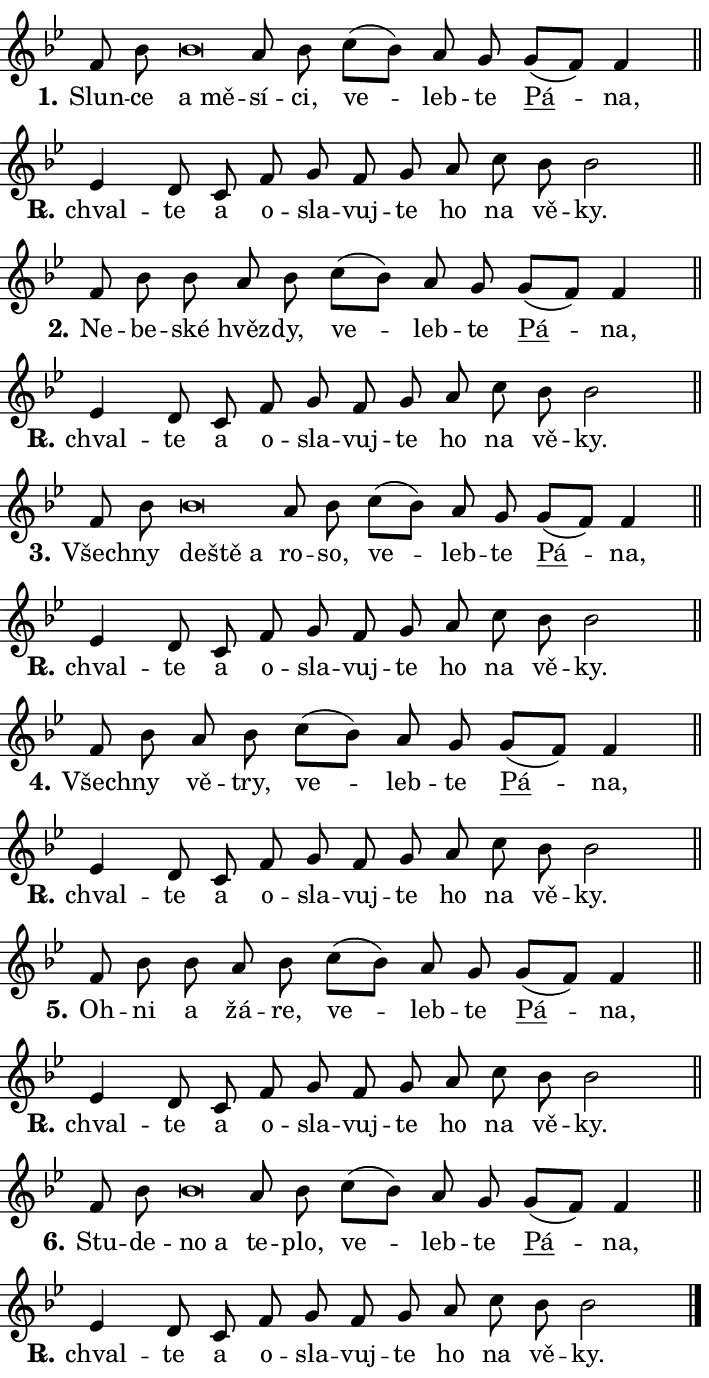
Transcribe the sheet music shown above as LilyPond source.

\version "2.24.0"
\header { tagline = "" }
\paper {
  indent = 0\cm
  top-margin = 0\cm
  right-margin = 0.13\cm % to fit lyric hyphens
  bottom-margin = 0\cm
  left-margin = 0\cm
  paper-width = 12\cm
  page-breaking = #ly:one-page-breaking
  system-system-spacing.basic-distance = #11
  score-system-spacing.basic-distance = #11
  ragged-last = ##f
}


%% Author: Thomas Morley
%% https://lists.gnu.org/archive/html/lilypond-user/2020-05/msg00002.html
#(define (line-position grob)
"Returns position of @var[grob} in current system:
   @code{'start}, if at first time-step
   @code{'end}, if at last time-step
   @code{'middle} otherwise
"
  (let* ((col (ly:item-get-column grob))
         (ln (ly:grob-object col 'left-neighbor))
         (rn (ly:grob-object col 'right-neighbor))
         (col-to-check-left (if (ly:grob? ln) ln col))
         (col-to-check-right (if (ly:grob? rn) rn col))
         (break-dir-left
           (and
             (ly:grob-property col-to-check-left 'non-musical #f)
             (ly:item-break-dir col-to-check-left)))
         (break-dir-right
           (and
             (ly:grob-property col-to-check-right 'non-musical #f)
             (ly:item-break-dir col-to-check-right))))
        (cond ((eqv? 1 break-dir-left) 'start)
              ((eqv? -1 break-dir-right) 'end)
              (else 'middle))))

#(define (tranparent-at-line-position vctor)
  (lambda (grob)
  "Relying on @code{line-position} select the relevant enry from @var{vctor}.
Used to determine transparency,"
    (case (line-position grob)
      ((end) (not (vector-ref vctor 0)))
      ((middle) (not (vector-ref vctor 1)))
      ((start) (not (vector-ref vctor 2))))))

noteHeadBreakVisibility =
#(define-music-function (break-visibility)(vector?)
"Makes @code{NoteHead}s transparent relying on @var{break-visibility}"
#{
  \override NoteHead.transparent =
    #(tranparent-at-line-position break-visibility)
#})

#(define delete-ledgers-for-transparent-note-heads
  (lambda (grob)
    "Reads whether a @code{NoteHead} is transparent.
If so this @code{NoteHead} is removed from @code{'note-heads} from
@var{grob}, which is supposed to be @code{LedgerLineSpanner}.
As a result ledgers are not printed for this @code{NoteHead}"
    (let* ((nhds-array (ly:grob-object grob 'note-heads))
           (nhds-list
             (if (ly:grob-array? nhds-array)
                 (ly:grob-array->list nhds-array)
                 '()))
           ;; Relies on the transparent-property being done before
           ;; Staff.LedgerLineSpanner.after-line-breaking is executed.
           ;; This is fragile ...
           (to-keep
             (remove
               (lambda (nhd)
                 (ly:grob-property nhd 'transparent #f))
               nhds-list)))
      ;; TODO find a better method to iterate over grob-arrays, similiar
      ;; to filter/remove etc for lists
      ;; For now rebuilt from scratch
      (set! (ly:grob-object grob 'note-heads)  '())
      (for-each
        (lambda (nhd)
          (ly:pointer-group-interface::add-grob grob 'note-heads nhd))
        to-keep))))

squashNotes = {
  \override NoteHead.X-extent = #'(-0.2 . 0.2)
  \override NoteHead.Y-extent = #'(-0.75 . 0)
  \override NoteHead.stencil =
    #(lambda (grob)
       (let ((pos (ly:grob-property grob 'staff-position)))
         (begin
           (if (< pos -7) (display "ERROR: Lower brevis then expected\n") (display ""))
           (if (<= pos -6) ly:text-interface::print ly:note-head::print))))
}
unSquashNotes = {
  \revert NoteHead.X-extent
  \revert NoteHead.Y-extent
  \revert NoteHead.stencil
}

hideNotes = \noteHeadBreakVisibility #begin-of-line-visible
unHideNotes = \noteHeadBreakVisibility #all-visible

% work-around for resetting accidentals
% https://lilypond.org/doc/v2.23/Documentation/notation/displaying-rhythms#unmetered-music
cadenzaMeasure = {
  \cadenzaOff
  \partial 1024 s1024
  \cadenzaOn
}

#(define-markup-command (accent layout props text) (markup?)
  "Underline accented syllable"
  (interpret-markup layout props
    #{\markup \override #'(offset . 4.3) \underline { #text }#}))

responsum = \markup \concat {
  "R" \hspace #-1.05 \path #0.1 #'((moveto 0 0.07) (lineto 0.9 0.8)) \hspace #0.05 "."
}

spaceSize = #0.6828661417322834 % exact space size for TeX Gyre Schola

\layout {
  \context {
    \Staff
    \remove "Time_signature_engraver"
    \override LedgerLineSpanner.after-line-breaking = #delete-ledgers-for-transparent-note-heads
  }
  \context {
    \Lyrics {
      \override LyricSpace.minimum-distance = \spaceSize
      \override LyricText.font-name = #"TeX Gyre Schola"
      \override LyricText.font-size = 1
      \override StanzaNumber.font-name = #"TeX Gyre Schola Bold"
      \override StanzaNumber.font-size = 1
    }
  }
  \context {
    \Score 
    \override NoteHead.text =
      #(lambda (grob) 
        (let ((pos (ly:grob-property grob 'staff-position)))
          #{\markup {
            \combine
              \halign #-0.55 \raise #(if (= pos -6) 0 0.5) \override #'(thickness . 2) \draw-line #'(3.2 . 0)
              \musicglyph "noteheads.sM1"
          }#}))
  }
}

% magnetic-lyrics.ily
%
%   written by
%     Jean Abou Samra <jean@abou-samra.fr>
%     Werner Lemberg <wl@gnu.org>
%
%   adapted by
%     Jiri Hon <jiri.hon@gmail.com>
%
% Version 2022-Apr-15

% https://www.mail-archive.com/lilypond-user@gnu.org/msg149350.html

#(define (Left_hyphen_pointer_engraver context)
   "Collect syllable-hyphen-syllable occurrences in lyrics and store
them in properties.  This engraver only looks to the left.  For
example, if the lyrics input is @code{foo -- bar}, it does the
following.

@itemize @bullet
@item
Set the @code{text} property of the @code{LyricHyphen} grob between
@q{foo} and @q{bar} to @code{foo}.

@item
Set the @code{left-hyphen} property of the @code{LyricText} grob with
text @q{foo} to the @code{LyricHyphen} grob between @q{foo} and
@q{bar}.
@end itemize

Use this auxiliary engraver in combination with the
@code{lyric-@/text::@/apply-@/magnetic-@/offset!} hook."
   (let ((hyphen #f)
         (text #f))
     (make-engraver
      (acknowledgers
       ((lyric-syllable-interface engraver grob source-engraver)
        (set! text grob)))
      (end-acknowledgers
       ((lyric-hyphen-interface engraver grob source-engraver)
        ;(when (not (grob::has-interface grob 'lyric-space-interface))
          (set! hyphen grob)));)
      ((stop-translation-timestep engraver)
       (when (and text hyphen)
         (ly:grob-set-object! text 'left-hyphen hyphen))
       (set! text #f)
       (set! hyphen #f)))))

#(define (lyric-text::apply-magnetic-offset! grob)
   "If the space between two syllables is less than the value in
property @code{LyricText@/.details@/.squash-threshold}, move the right
syllable to the left so that it gets concatenated with the left
syllable.

Use this function as a hook for
@code{LyricText@/.after-@/line-@/breaking} if the
@code{Left_@/hyphen_@/pointer_@/engraver} is active."
   (let ((hyphen (ly:grob-object grob 'left-hyphen #f)))
     (when hyphen
       (let ((left-text (ly:spanner-bound hyphen LEFT)))
         (when (grob::has-interface left-text 'lyric-syllable-interface)
           (let* ((common (ly:grob-common-refpoint grob left-text X))
                  (this-x-ext (ly:grob-extent grob common X))
                  (left-x-ext
                   (begin
                     ;; Trigger magnetism for left-text.
                     (ly:grob-property left-text 'after-line-breaking)
                     (ly:grob-extent left-text common X)))
                  ;; `delta` is the gap width between two syllables.
                  (delta (- (interval-start this-x-ext)
                            (interval-end left-x-ext)))
                  (details (ly:grob-property grob 'details))
                  (threshold (assoc-get 'squash-threshold details 0.2)))
             (when (< delta threshold)
               (let* (;; We have to manipulate the input text so that
                      ;; ligatures crossing syllable boundaries are not
                      ;; disabled.  For languages based on the Latin
                      ;; script this is essentially a beautification.
                      ;; However, for non-Western scripts it can be a
                      ;; necessity.
                      (lt (ly:grob-property left-text 'text))
                      (rt (ly:grob-property grob 'text))
                      (is-space (grob::has-interface hyphen 'lyric-space-interface))
                      (space (if is-space " " ""))
                      (extra-delta (if is-space spaceSize 0))
                      ;; Append new syllable.
                      (ltrt-space (if (and (string? lt) (string? rt))
                                (string-append lt space rt)
                                (make-concat-markup (list lt space rt))))
                      ;; Right-align `ltrt` to the right side.
                      (ltrt-space-markup (grob-interpret-markup
                               grob
                               (make-translate-markup
                                (cons (interval-length this-x-ext) 0)
                                (make-right-align-markup ltrt-space)))))
                 (begin
                   ;; Don't print `left-text`.
                   (ly:grob-set-property! left-text 'stencil #f)
                   ;; Set text and stencil (which holds all collected
                   ;; syllables so far) and shift it to the left.
                   (ly:grob-set-property! grob 'text ltrt-space)
                   (ly:grob-set-property! grob 'stencil ltrt-space-markup)
                   (ly:grob-translate-axis! grob (- (- delta extra-delta)) X))))))))))


#(define (lyric-hyphen::displace-bounds-first grob)
   ;; Make very sure this callback isn't triggered too early.
   (let ((left (ly:spanner-bound grob LEFT))
         (right (ly:spanner-bound grob RIGHT)))
     (ly:grob-property left 'after-line-breaking)
     (ly:grob-property right 'after-line-breaking)
     (ly:lyric-hyphen::print grob)))

squashThreshold = #0.4

\layout {
  \context {
    \Lyrics
    \consists #Left_hyphen_pointer_engraver
    \override LyricText.after-line-breaking =
      #lyric-text::apply-magnetic-offset!
    \override LyricHyphen.stencil = #lyric-hyphen::displace-bounds-first
    \override LyricText.details.squash-threshold = \squashThreshold
    \override LyricHyphen.minimum-distance = 0
    \override LyricHyphen.minimum-length = \squashThreshold
  }
}

squashText = \override LyricText.details.squash-threshold = 9999
unSquashText = \override LyricText.details.squash-threshold = \squashThreshold

leftText = \override LyricText.self-alignment-X = #LEFT
unLeftText = \revert LyricText.self-alignment-X

starOffset = #(lambda (grob) 
                (let ((x_offset (ly:self-alignment-interface::aligned-on-x-parent grob)))
                  (if (= x_offset 0) 0 (+ x_offset 1.2))))

star = #(define-music-function (syllable)(string?)
"Append star separator at the end of a syllable"
#{
  \once \override LyricText.X-offset = #starOffset
  \lyricmode { \markup {
    #syllable
    \override #'((font-name . "TeX Gyre Schola Bold")) \hspace #0.2 \lower #0.65 \larger "*"
  } }
#})

starAccent = #(define-music-function (syllable)(string?)
"Append star separator at the end of a syllable and make accent"
#{
  \once \override LyricText.X-offset = #starOffset
  \lyricmode { \markup {
    \accent #syllable
    \override #'((font-name . "TeX Gyre Schola Bold")) \hspace #0.2 \lower #0.65 \larger "*"
  } }
#})

breath = #(define-music-function (syllable)(string?)
"Append breathing indicator at the end of a syllable"
#{
  \lyricmode { \markup { #syllable "+" } }
#})

optionalBreath = #(define-music-function (syllable)(string?)
"Append optional breathing indicator at the end of a syllable"
#{
  \lyricmode { \markup { #syllable "(+)" } }
#})


\score {
    <<
        \new Voice = "melody" { \cadenzaOn \key bes \major \relative { f'8 bes \bar "" \squashNotes bes\breve*1/16 \hideNotes \breve*1/16 \bar "" \unHideNotes \unSquashNotes a8 bes \bar "" c[( bes)] \bar "" a g \bar "" \bar "" g[( f)] f4 \cadenzaMeasure \bar "||" \break } }
        \new Lyrics \lyricsto "melody" { \lyricmode { \set stanza = "1."
Slun -- ce \leftText a \squashText mě -- \unLeftText \unSquashText sí -- ci, ve -- leb -- te \markup \accent Pá -- na, } }
    >>
    \layout {}
}

\score {
    <<
        \new Voice = "melody" { \cadenzaOn \key bes \major \relative { es'4 d8 c \bar "" f g f \bar "" g a \bar "" c bes bes2 \cadenzaMeasure \bar "||" \break } }
        \new Lyrics \lyricsto "melody" { \lyricmode { \set stanza = \responsum
chval -- te a o -- sla -- vuj -- te ho na vě -- ky. } }
    >>
    \layout {}
}

\score {
    <<
        \new Voice = "melody" { \cadenzaOn \key bes \major \relative { f'8 bes \bar "" bes a8 bes \bar "" c[( bes)] \bar "" a g \bar "" \bar "" g[( f)] f4 \cadenzaMeasure \bar "||" \break } }
        \new Lyrics \lyricsto "melody" { \lyricmode { \set stanza = "2."
Ne -- be -- ské hvěz -- dy, ve -- leb -- te \markup \accent Pá -- na, } }
    >>
    \layout {}
}

\score {
    <<
        \new Voice = "melody" { \cadenzaOn \key bes \major \relative { es'4 d8 c \bar "" f g f \bar "" g a \bar "" c bes bes2 \cadenzaMeasure \bar "||" \break } }
        \new Lyrics \lyricsto "melody" { \lyricmode { \set stanza = \responsum
chval -- te a o -- sla -- vuj -- te ho na vě -- ky. } }
    >>
    \layout {}
}

\score {
    <<
        \new Voice = "melody" { \cadenzaOn \key bes \major \relative { f'8 bes \bar "" \squashNotes bes\breve*1/16 \hideNotes \breve*1/16 \breve*1/16 \bar "" \unHideNotes \unSquashNotes a8 bes \bar "" c[( bes)] \bar "" a g \bar "" \bar "" g[( f)] f4 \cadenzaMeasure \bar "||" \break } }
        \new Lyrics \lyricsto "melody" { \lyricmode { \set stanza = "3."
Všech -- ny \leftText de -- \squashText ště a \unLeftText \unSquashText ro -- so, ve -- leb -- te \markup \accent Pá -- na, } }
    >>
    \layout {}
}

\score {
    <<
        \new Voice = "melody" { \cadenzaOn \key bes \major \relative { es'4 d8 c \bar "" f g f \bar "" g a \bar "" c bes bes2 \cadenzaMeasure \bar "||" \break } }
        \new Lyrics \lyricsto "melody" { \lyricmode { \set stanza = \responsum
chval -- te a o -- sla -- vuj -- te ho na vě -- ky. } }
    >>
    \layout {}
}

\score {
    <<
        \new Voice = "melody" { \cadenzaOn \key bes \major \relative { f'8 bes8 a8 bes \bar "" c[( bes)] \bar "" a g \bar "" \bar "" g[( f)] f4 \cadenzaMeasure \bar "||" \break } }
        \new Lyrics \lyricsto "melody" { \lyricmode { \set stanza = "4."
Všech -- ny vě -- try, ve -- leb -- te \markup \accent Pá -- na, } }
    >>
    \layout {}
}

\score {
    <<
        \new Voice = "melody" { \cadenzaOn \key bes \major \relative { es'4 d8 c \bar "" f g f \bar "" g a \bar "" c bes bes2 \cadenzaMeasure \bar "||" \break } }
        \new Lyrics \lyricsto "melody" { \lyricmode { \set stanza = \responsum
chval -- te a o -- sla -- vuj -- te ho na vě -- ky. } }
    >>
    \layout {}
}

\score {
    <<
        \new Voice = "melody" { \cadenzaOn \key bes \major \relative { f'8 bes \bar "" bes a8 bes \bar "" c[( bes)] \bar "" a g \bar "" \bar "" g[( f)] f4 \cadenzaMeasure \bar "||" \break } }
        \new Lyrics \lyricsto "melody" { \lyricmode { \set stanza = "5."
Oh -- ni a žá -- re, ve -- leb -- te \markup \accent Pá -- na, } }
    >>
    \layout {}
}

\score {
    <<
        \new Voice = "melody" { \cadenzaOn \key bes \major \relative { es'4 d8 c \bar "" f g f \bar "" g a \bar "" c bes bes2 \cadenzaMeasure \bar "||" \break } }
        \new Lyrics \lyricsto "melody" { \lyricmode { \set stanza = \responsum
chval -- te a o -- sla -- vuj -- te ho na vě -- ky. } }
    >>
    \layout {}
}

\score {
    <<
        \new Voice = "melody" { \cadenzaOn \key bes \major \relative { f'8 bes \bar "" \squashNotes bes\breve*1/16 \hideNotes \breve*1/16 \bar "" \unHideNotes \unSquashNotes a8 bes \bar "" c[( bes)] \bar "" a g \bar "" \bar "" g[( f)] f4 \cadenzaMeasure \bar "||" \break } }
        \new Lyrics \lyricsto "melody" { \lyricmode { \set stanza = "6."
Stu -- de -- \leftText no \squashText a \unLeftText \unSquashText te -- plo, ve -- leb -- te \markup \accent Pá -- na, } }
    >>
    \layout {}
}

\score {
    <<
        \new Voice = "melody" { \cadenzaOn \key bes \major \relative { es'4 d8 c \bar "" f g f \bar "" g a \bar "" c bes bes2 \cadenzaMeasure \bar "||" \break } \bar "|." }
        \new Lyrics \lyricsto "melody" { \lyricmode { \set stanza = \responsum
chval -- te a o -- sla -- vuj -- te ho na vě -- ky. } }
    >>
    \layout {}
}
